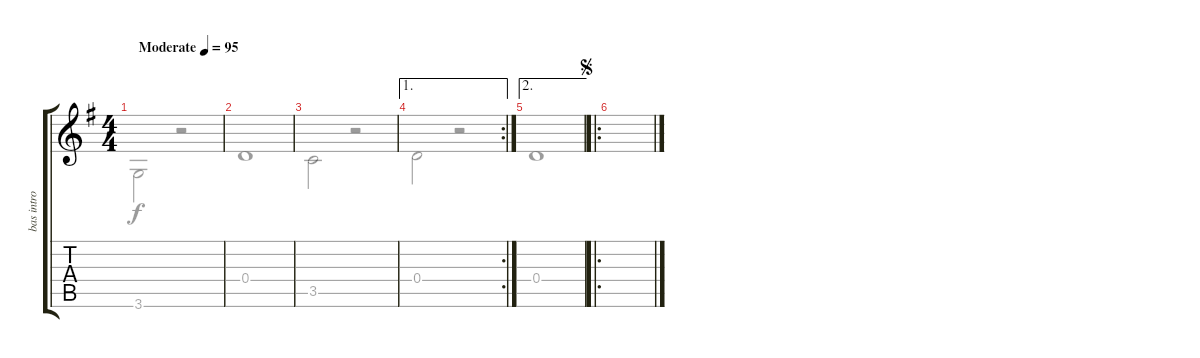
\track ("bas intro (also played by guitar 1)" "bas intro ") {instrument acousticguitarnylon}
\staff {score tabs}
\tuning (E4 B3 G3 D3 A2 E2) {hide}
\voice
\ts (4 4)
\tempo (95 "Moderate")
\clef g2
\ks g
|
|
|
\ae 1
\rc 2
|
\ae 2
|
\ro
\jump segno
|
|
|
|
|
|
|
|
|
|
\voice
\clef g2
\ks g
3.6.2{dy f} r.2 |
0.4.1 |
3.5.2 r.2 |
0.4.2 r.2 |
0.4.1 |
|
|
|
|
|
|
|
|
|
|
